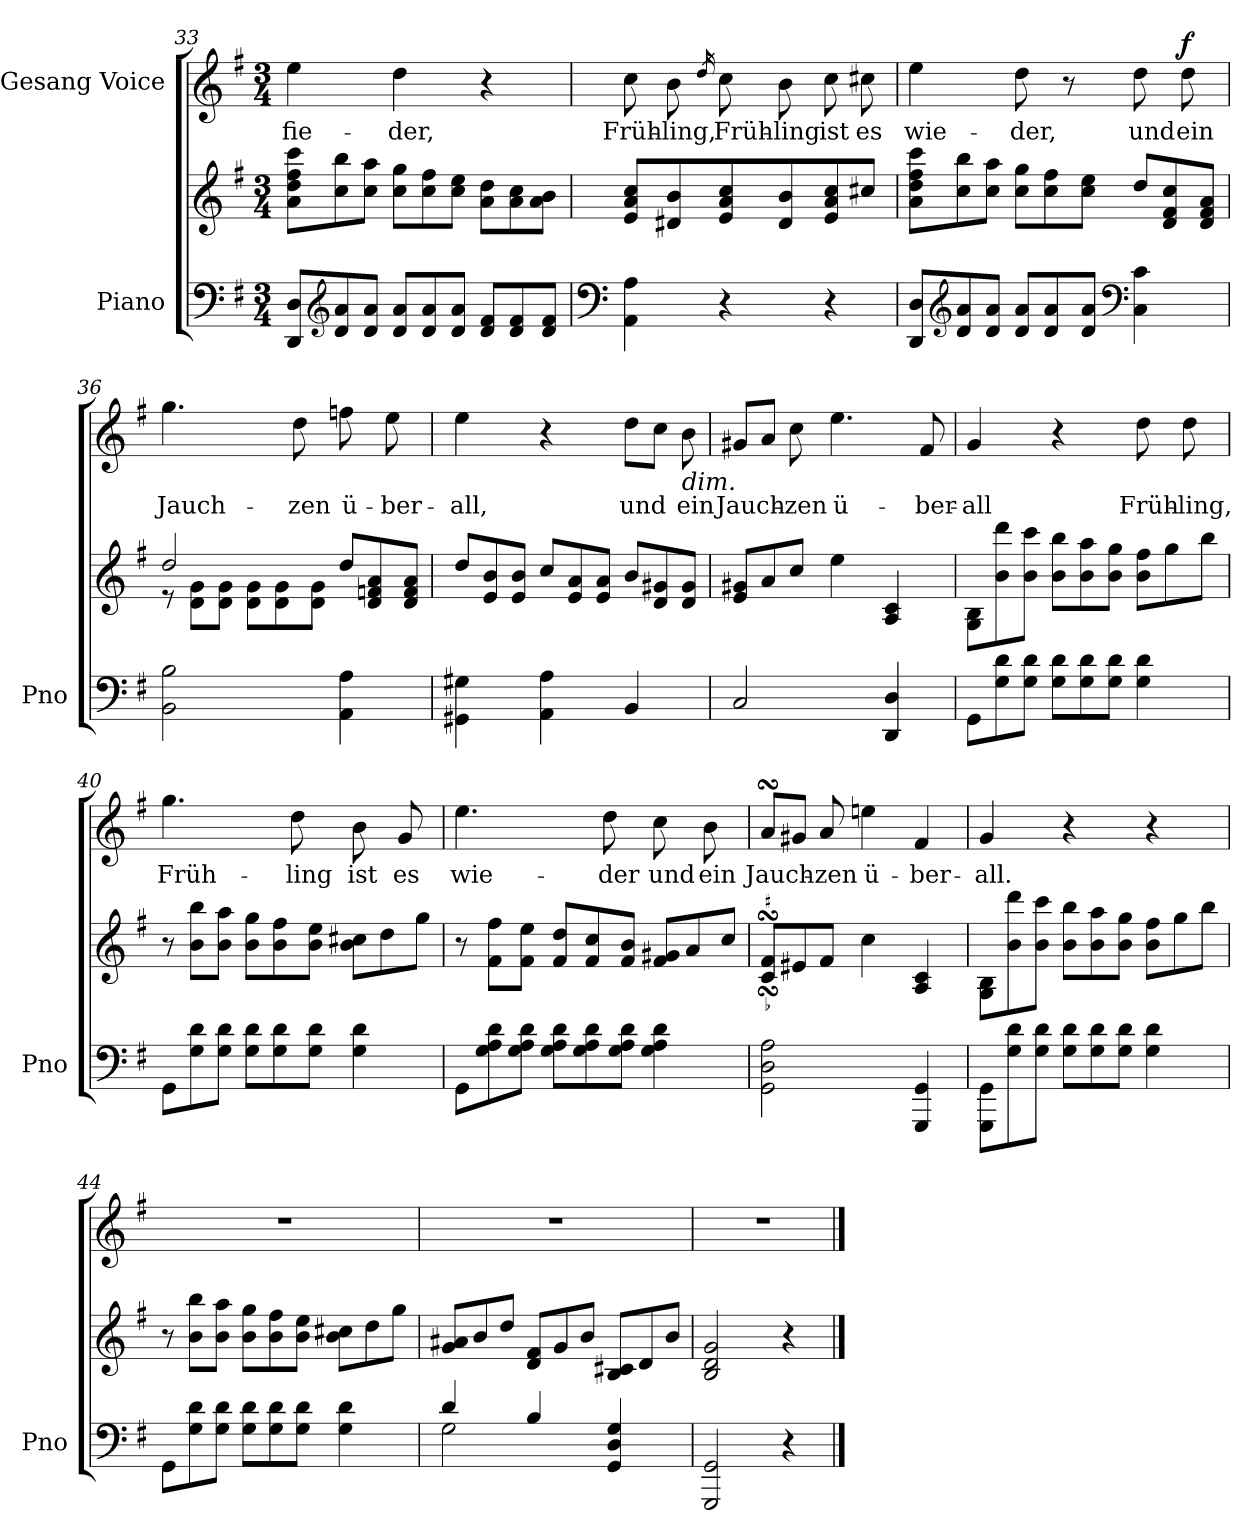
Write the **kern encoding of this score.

**kern	**kern	**kern	**text	**dynam
*part2	*part2	*part1	*part1	*part1
*staff3	*staff2	*staff1	*staff1	*staff1
*I"Piano	*	*I"Gesang Voice	*	*
*I'Pno	*	*	*	*
*clefF4	*clefG2	*clefG2	*	*
*k[f#]	*k[f#]	*k[f#]	*	*
*M3/4	*M3/4	*M3/4	*	*
*Xtuplet	*Xtuplet	*	*	*
=33	=33	=33	=33	=33
12DD/ 12D/L	12a\ 12dd\ 12ff#\ 12ccc\L	4ee\	-fie-	.
*clefG2	*	*	*	*
12d/ 12a/	12cc\ 12bb\	.	.	.
12d/ 12a/J	12cc\ 12aa\J	.	.	.
12d/ 12a/L	12cc\ 12gg\L	4dd\	-der,	.
12d/ 12a/	12cc\ 12ff#\	.	.	.
12d/ 12a/J	12cc\ 12ee\J	.	.	.
12d/ 12f#/L	12a\ 12dd\L	4r	.	.
12d/ 12f#/	12a\ 12cc\	.	.	.
12d/ 12f#/J	12a\ 12b\J	.	.	.
=34	=34	=34	=34	=34
*clefF4	*	*	*	*
4AA\ 4A\	8e/ 8a/ 8cc/L	8cc\	Früh-	.
.	8d#X/ 8b/	8b\	-ling,	.
.	.	16qdd/	.	.
4r	8e/ 8a/ 8cc/	8cc\	Früh-	.
.	8d#/ 8b/	8b\	-ling	.
4r	8e/ 8a/ 8cc/	8cc\	ist	.
.	8cc#X/J	8cc#X\	es	.
=35	=35	=35	=35	=35
12DD/ 12D/L	12a\ 12dd\ 12ff#\ 12ccc\L	4ee\	wie-	.
*clefG2	*	*	*	*
12d/ 12a/	12cc\ 12bb\	.	.	.
12d/ 12a/J	12cc\ 12aa\J	.	.	.
12d/ 12a/L	12cc\ 12gg\L	8dd\	-der,	.
12d/ 12a/	12cc\ 12ff#\	.	.	.
.	.	8r	.	.
12d/ 12a/J	12cc\ 12ee\J	.	.	.
*clefF4	*	*	*	*
4C\ 4c\	12dd/L	8dd\	und	.
.	12d/ 12f#/ 12cc/	.	.	.
!	!	!	!	!LO:DY:b
.	.	8dd\	ein	f
.	12d/ 12f#/ 12a/J	.	.	.
=36	=36	=36	=36	=36
*	*^	*	*	*
2BB\ 2B\	2dd/	12r	4.gg\	Jauch-	.
.	.	12d\ 12g\L	.	.	.
.	.	12d\ 12g\J	.	.	.
.	.	12d\ 12g\L	.	.	.
.	.	12d\ 12g\	.	.	.
.	.	.	8dd\	-zen	.
.	.	12d\ 12g\J	.	.	.
4AA\ 4A\	4ryy	12dd/L	8ffn\	ü-	.
.	.	12d/ 12fn/ 12a/	.	.	.
.	.	.	8ee\	-ber-	.
.	.	12d/ 12f/ 12a/J	.	.	.
*	*v	*v	*	*	*
=37	=37	=37	=37	=37
4GG#X\ 4G#X\	12dd/L	4ee\	-all,	.
.	12e/ 12b/	.	.	.
.	12e/ 12b/J	.	.	.
4AA\ 4A\	12cc/L	4r	.	.
.	12e/ 12a/	.	.	.
.	12e/ 12a/J	.	.	.
*	*	*Xtuplet	*	*
4BB/	12b/L	12dd\L	und	.
.	12d/ 12g#X/	12cc\J	.	.
!	!	!LO:TX:b:i:t=dim.	!	!
.	12d/ 12g#/J	12b\	ein	.
=38	=38	=38	=38	=38
2C/	12e/ 12g#X/L	12g#X/L	Jauch-	.
.	12a/	12a/J	.	.
.	12cc/J	12cc\	-zen	.
.	4ee\	4.ee\	ü-	.
4DD/ 4D/	4A/ 4c/	.	.	.
.	.	8f#/	-ber-	.
=39	=39	=39	=39	=39
12GG/L	12G/ 12B/L	4g/	-all	.
12G\ 12d\	12b\ 12ddd\	.	.	.
12G\ 12d\J	12b\ 12ccc\J	.	.	.
12G\ 12d\L	12b\ 12bb\L	4r	.	.
12G\ 12d\	12b\ 12aa\	.	.	.
12G\ 12d\J	12b\ 12gg\J	.	.	.
4G\ 4d\	12b\ 12ff#\L	8dd\	Früh-	.
.	12gg\	.	.	.
.	.	8dd\	-ling,	.
.	12bb\J	.	.	.
=40	=40	=40	=40	=40
12GG/L	12r	4.gg\	Früh-	.
12G\ 12d\	12b\ 12bb\L	.	.	.
12G\ 12d\J	12b\ 12aa\J	.	.	.
12G\ 12d\L	12b\ 12gg\L	.	.	.
12G\ 12d\	12b\ 12ff#\	.	.	.
.	.	8dd\	-ling	.
12G\ 12d\J	12b\ 12ee\J	.	.	.
4G\ 4d\	12b\ 12cc#X\L	8b\	ist	.
.	12dd\	.	.	.
.	.	8g/	es	.
.	12gg\J	.	.	.
=41	=41	=41	=41	=41
12GG\L	12r	4.ee\	wie-	.
12G\ 12A\ 12d\	12f#\ 12ff#\L	.	.	.
12G\ 12A\ 12d\J	12f#\ 12ee\J	.	.	.
12G\ 12A\ 12d\L	12f#/ 12dd/L	.	.	.
12G\ 12A\ 12d\	12f#/ 12cc/	.	.	.
.	.	8dd\	-der	.
12G\ 12A\ 12d\J	12f#/ 12b/J	.	.	.
4G\ 4A\ 4d\	12f#/ 12g#X/L	8cc\	und	.
.	12a/	.	.	.
.	.	8b\	ein	.
.	12cc/J	.	.	.
=42	=42	=42	=42	=42
2GG\ 2D\ 2A\	12c/sSSS 12f#/sSSSL	12asSSS/L	Jauch-	.
.	12e#X/	12g#X/J	.	.
.	12f#/J	12a/	-zen	.
.	4cc\	4een\	ü-	.
4GGG/ 4GG/	4A/ 4c/	4f#/	-ber-	.
=43	=43	=43	=43	=43
12GGG/ 12GG/L	12G/ 12B/L	4g/	-all.	.
12G\ 12d\	12b\ 12ddd\	.	.	.
12G\ 12d\J	12b\ 12ccc\J	.	.	.
12G\ 12d\L	12b\ 12bb\L	4r	.	.
12G\ 12d\	12b\ 12aa\	.	.	.
12G\ 12d\J	12b\ 12gg\J	.	.	.
4G\ 4d\	12b\ 12ff#\L	4r	.	.
.	12gg\	.	.	.
.	12bb\J	.	.	.
=44	=44	=44	=44	=44
12GG/L	12r	2.r	.	.
12G\ 12d\	12b\ 12bb\L	.	.	.
12G\ 12d\J	12b\ 12aa\J	.	.	.
12G\ 12d\L	12b\ 12gg\L	.	.	.
12G\ 12d\	12b\ 12ff#\	.	.	.
12G\ 12d\J	12b\ 12ee\J	.	.	.
4G\ 4d\	12b\ 12cc#X\L	.	.	.
.	12dd\	.	.	.
.	12gg\J	.	.	.
=45	=45	=45	=45	=45
*^	*	*	*	*
4d/	2G\	12g/ 12a#X/L	2.r	.	.
.	.	12b/	.	.	.
.	.	12dd/J	.	.	.
4B/	.	12d/ 12f#/L	.	.	.
.	.	12g/	.	.	.
.	.	12b/J	.	.	.
4GG/ 4D/ 4G/	4ryy	12B/ 12c#X/L	.	.	.
.	.	12d/	.	.	.
.	.	12b/J	.	.	.
*v	*v	*	*	*	*
=46	=46	=46	=46	=46
2GGG/ 2GG/	2B/ 2d/ 2g/	2.r	.	.
4r	4r	.	.	.
==	==	==	==	==
*-	*-	*-	*-	*-
